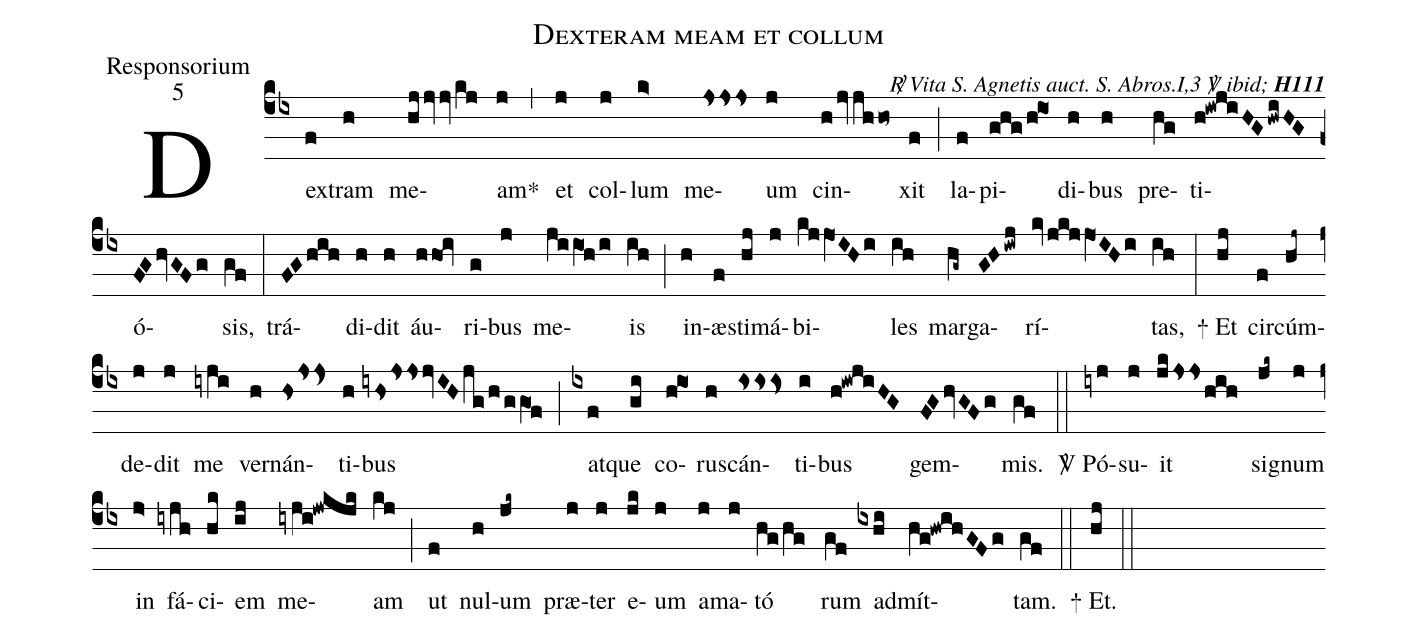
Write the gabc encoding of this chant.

name:Dexteram meam et collum;
office-part:Responsorium;
mode:5;
commentary:{\itshape\mdseries \Rbar\ Vita S.\ Agnetis auct.\ S.\ Abros.I,3 \Vbar\ ibid;\/}  {\bfseries H111};
%%
(cb4) Dex(f)tram(h) me(hjjvvkj)am<sp>*</sp>(j) (,)
et(j) col(j)lum(k>) me(Jsss)um(j) cin(hjvjhho~)xit(f) (;)
la(f)pi(ghg/h!io1)di(h)bus(h) pre(hg)ti(h!iwjiHGhwiHG)ó(FGhvGFg)sis,(gf) (:)
trá(FGhih)di(h)dit(h) áu(hho1!iv)ri(g)bus(j) me(jiiO1hi)is(ih) (;)
in(h)æ(f)sti(hj)má(j)bi(kjjO1IHi)les(ih) mar(hg~)ga(GHiwj)rí(kvjkjjO1IHi)tas,(ih) (:)
<sp>+</sp> Et(hj) cir(f)cúm(hj~)de(j)dit(j) me(iyji) ver(h)nán(HsJsJs<)ti(h)bus(iyHsJssjvIHjg/h/ggO1f) (;)
at(ixf)que(gi) co(h!io1)ru(h)scán(IssIs<)ti(i)bus(h!iwjiHG) gem(FGhvGFg)mis.(gf) (::)
<sp>V/</sp> Pó(iyj)su(j)it(jkJsshih) si(jk~)gnum(j) in(j>) fá(iyjh)ci(hk)em(ij) me(iyji!jwkjk)am(kj) (;)
ut(f) nul(h)um(jk~) præ(j)ter(j) e(jk)um(j) a(j)ma(j)tó(hg/hg) rum(gf) ad(ixhi)mít(hg!hwihGFg)tam.(gf) (::)
<sp>+</sp> Et.(hj) (::)
